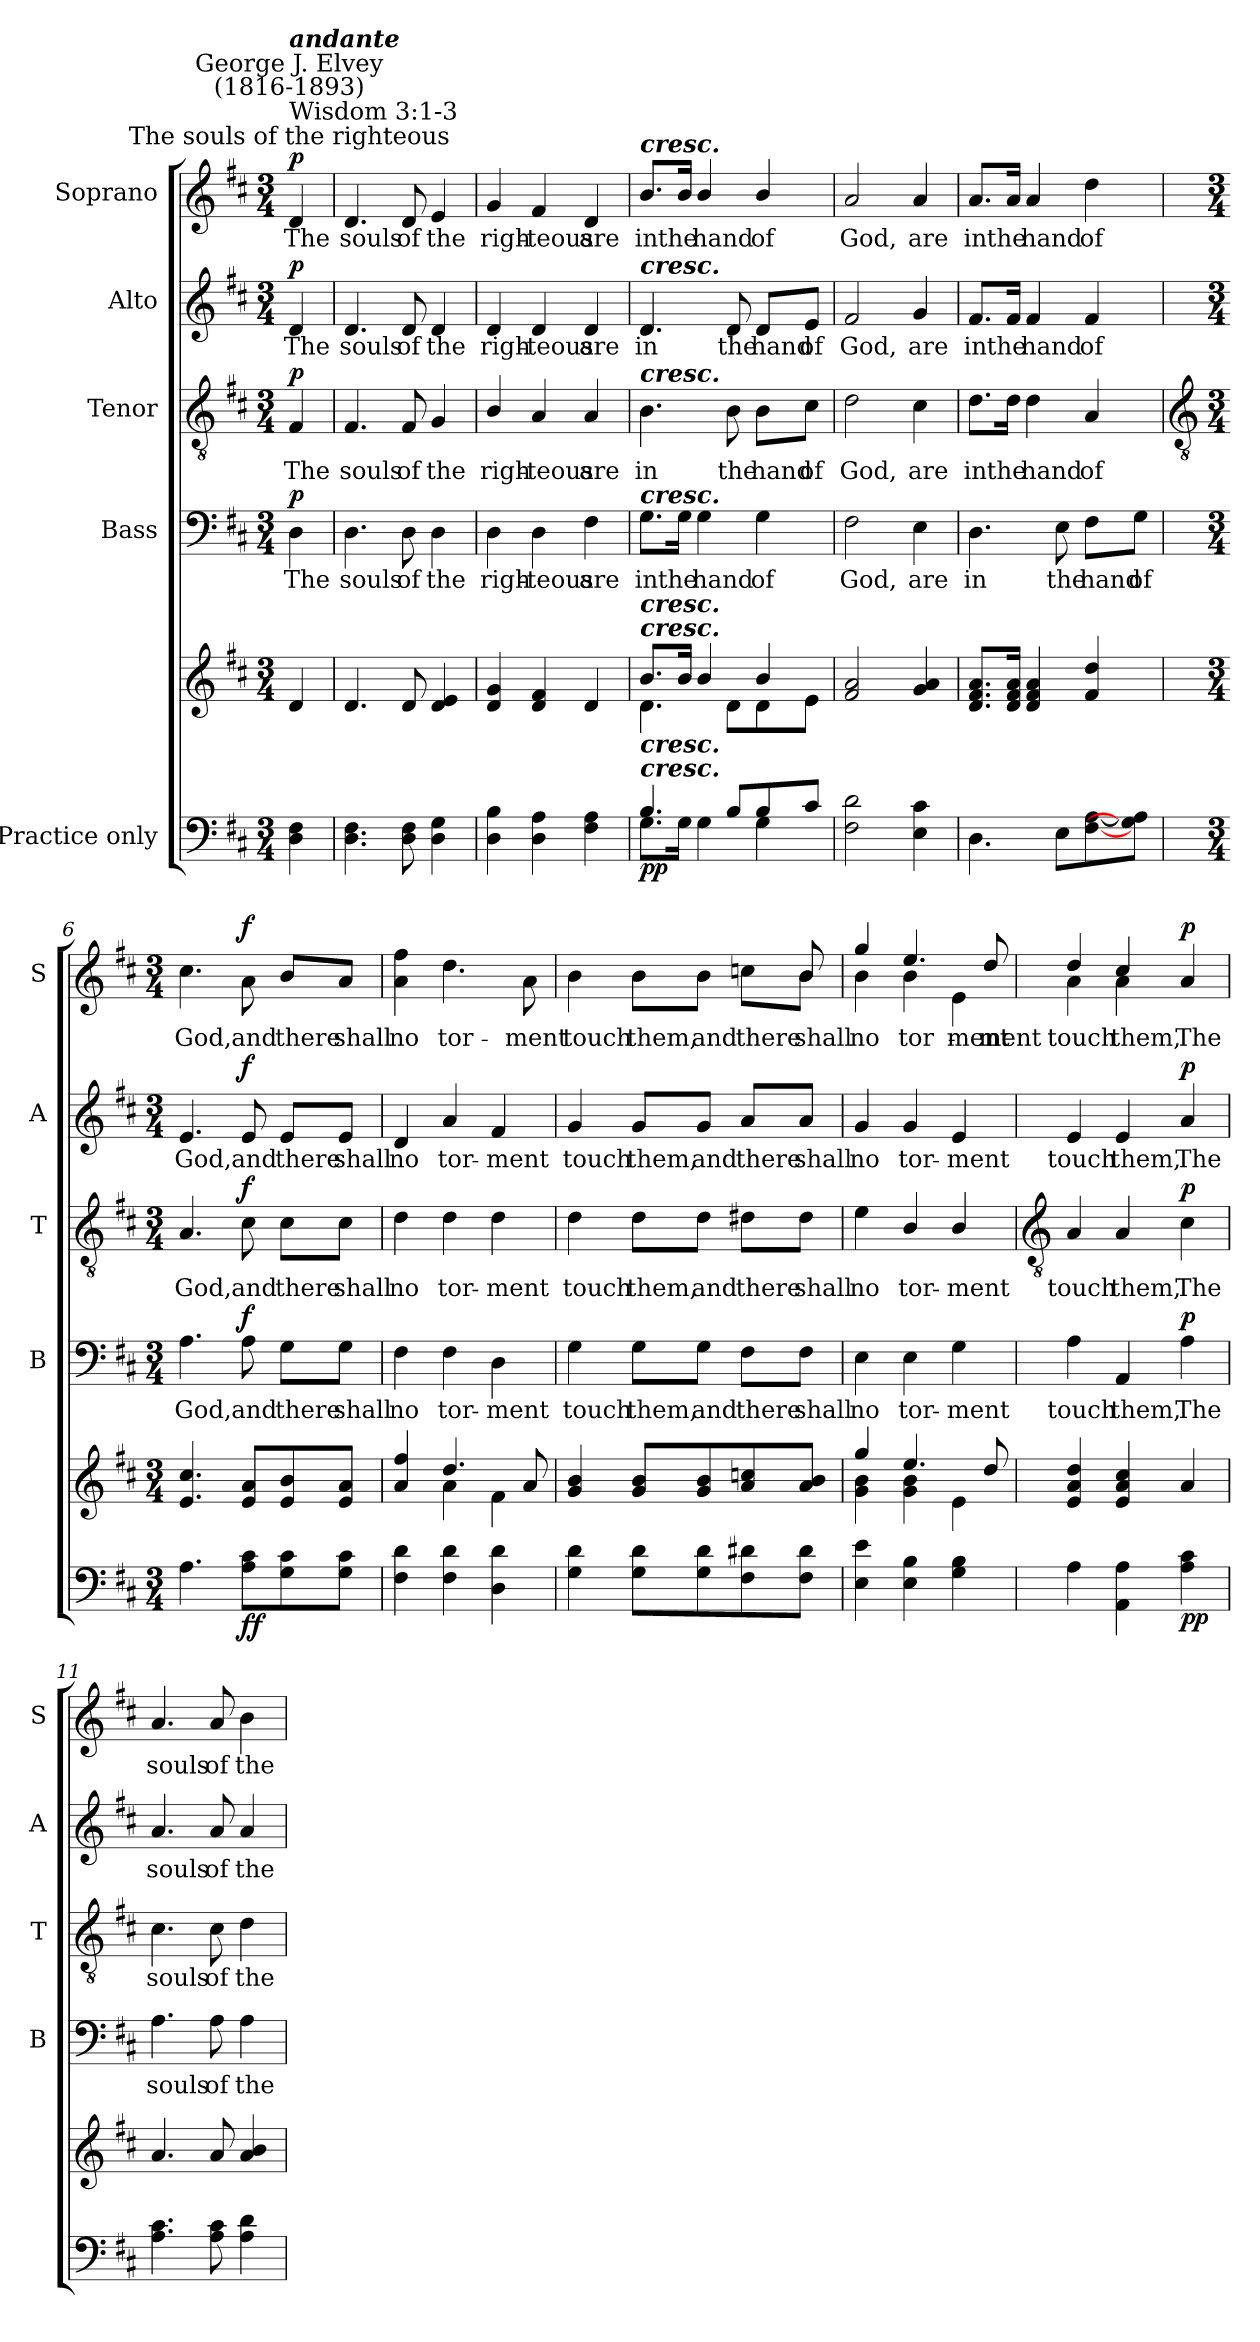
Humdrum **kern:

**kern	**kern	**dynam	**kern	**text	**dynam	**kern	**text	**dynam	**kern	**text	**dynam	**kern	**text	**dynam
*part5	*part5	*part5	*part4	*part4	*part4	*part3	*part3	*part3	*part2	*part2	*part2	*part1	*part1	*part1
*staff6	*staff5	*staff5/6	*staff4	*staff4	*staff4	*staff3	*staff3	*staff3	*staff2	*staff2	*staff2	*staff1	*staff1	*staff1
*I"Practice only	*	*	*I"Bass	*	*	*I"Tenor	*	*	*I"Alto	*	*	*I"Soprano	*	*
*	*	*	*I'B	*	*	*I'T	*	*	*I'A	*	*	*I'S	*	*
*clefF4	*clefG2	*	*clefF4	*	*	*clefGv2	*	*	*clefG2	*	*	*clefG2	*	*
*k[f#c#]	*k[f#c#]	*	*k[f#c#]	*	*	*k[f#c#]	*	*	*k[f#c#]	*	*	*k[f#c#]	*	*
*D:	*D:	*	*D:	*	*	*D:	*	*	*D:	*	*	*D:	*	*
*M3/4	*M3/4	*	*M3/4	*	*	*M3/4	*	*	*M3/4	*	*	*M3/4	*	*
*MM72	*MM72	*	*MM72	*	*	*MM72	*	*	*MM72	*	*	*MM72	*	*
=	=	=	=	=	=	=	=	=	=	=	=	=	=	=
*^	*^	*	*	*	*	*	*	*	*	*	*	*	*	*
!	!	!	!	!	!	!	!	!	!	!	!	!	!	!LO:TX:a:cj:t=The souls of the righteous	!	!
!	!	!	!	!	!	!	!	!	!	!	!	!	!	!LO:TX:a:t=Wisdom 3&colon;1-3	!	!
!	!	!	!	!	!	!	!	!	!	!	!	!	!	!LO:TX:a:cj:t=George J. Elvey\n(1816-1893)	!	!
!	!	!	!	!	!	!	!	!	!	!	!	!	!	!LO:TX:a:Bi:t=andante	!	!
!	!	!	!	!LO:DY:b=2	!	!LO:LY:b	!	!	!LO:LY:b	!	!	!LO:LY:b	!	!	!LO:LY:b	!
!	!	!	!	!LO:DY:n=1:b	!	!	!	!	!	!	!	!	!	!	!	!
!	!	!	!	!LO:DY:n=2:b	!	!	!LO:DY:b	!	!	!LO:DY:b	!	!	!LO:DY:b	!	!	!LO:DY:b
4ryy	4D\ 4F#\	4d/	4ryy	p f p	4D	The	p	4F#	The	p	4d	The	p	4d	The	p
=1	=1	=1	=1	=1	=1	=1	=1	=1	=1	=1	=1	=1	=1	=1	=1	=1
!	!	!	!	!	!	!LO:LY:b	!	!	!LO:LY:b	!	!	!LO:LY:b	!	!	!LO:LY:b	!
2.ryy	4.D\ 4.F#\	4.d/	2.ryy	.	4.D	souls	.	4.F#	souls	.	4.d	souls	.	4.d	souls	.
!	!	!	!	!	!	!LO:LY:b	!	!	!LO:LY:b	!	!	!LO:LY:b	!	!	!LO:LY:b	!
.	8D\ 8F#\	8d/	.	.	8D	of	.	8F#	of	.	8d	of	.	8d	of	.
!	!	!	!	!	!	!LO:LY:b	!	!	!LO:LY:b	!	!	!LO:LY:b	!	!	!LO:LY:b	!
.	4D\ 4G\	4d/ 4e/	.	.	4D	the	.	4G	the	.	4d	the	.	4e	the	.
=2	=2	=2	=2	=2	=2	=2	=2	=2	=2	=2	=2	=2	=2	=2	=2	=2
!	!	!	!	!	!	!LO:LY:b	!	!	!LO:LY:b	!	!	!LO:LY:b	!	!	!LO:LY:b	!
2.ryy	4D\ 4B\	4d/ 4g/	2.ryy	.	4D	righ-	.	4B/	righ-	.	4d	righ-	.	4g	righ-	.
!	!	!	!	!	!	!LO:LY:b	!	!	!LO:LY:b	!	!	!LO:LY:b	!	!	!LO:LY:b	!
.	4D\ 4A\	4d/ 4f#/	.	.	4D	-teous	.	4A	-teous	.	4d	-teous	.	4f#	-teous	.
!	!	!	!	!	!	!LO:LY:b	!	!	!LO:LY:b	!	!	!LO:LY:b	!	!	!LO:LY:b	!
.	4F#\ 4A\	4d/	.	.	4F#	are	.	4A	are	.	4d	are	.	4d	are	.
=3	=3	=3	=3	=3	=3	=3	=3	=3	=3	=3	=3	=3	=3	=3	=3	=3
!	!	!	!	!	!	!	!	!	!	!	!	!	!	!LO:TX:a:Bi:t=cresc.	!	!
!	!	!	!	!	!	!	!	!	!	!	!LO:TX:a:Bi:t=cresc.	!	!	!	!	!
!	!	!	!	!	!	!	!	!LO:TX:a:Bi:t=cresc.	!	!	!	!	!	!	!	!
!	!	!	!	!	!LO:TX:a:Bi:t=cresc.	!	!	!	!	!	!	!	!	!	!	!
!	!	!LO:TX:a:Bi:t=cresc.	!	!	!	!	!	!	!	!	!	!	!	!	!	!
!	!	!LO:TX:a:Bi:t=cresc.	!	!	!	!	!	!	!	!	!	!	!	!	!	!
!LO:TX:a:Bi:t=cresc.	!	!	!	!	!	!	!	!	!	!	!	!	!	!	!	!
!LO:TX:a:Bi:t=cresc.	!	!	!	!	!	!	!	!	!	!	!	!	!	!	!	!
!	!	!	!	!LO:DY:b=2	!	!LO:LY:b	!	!	!LO:LY:b	!	!	!LO:LY:b	!	!	!LO:LY:b	!
!	!	!	!	!LO:DY:n=1:b	!	!	!	!	!	!	!	!	!	!	!	!
4.B/	8.G\L	8.b/L	4.d\	p p	8.G\L	in	.	4.B	in	.	4.d	in	.	8.b/L	in	.
!	!	!	!	!	!	!LO:LY:b	!	!	!	!	!	!	!	!	!LO:LY:b	!
.	16G\J	16b/J	.	.	16G\Jk	the	.	.	.	.	.	.	.	16b/Jk	the	.
!	!	!	!	!	!	!LO:LY:b	!	!	!	!	!	!	!	!	!LO:LY:b	!
.	4G\	4b/	.	.	4G\	hand	.	.	.	.	.	.	.	4b/	hand	.
!	!	!	!	!	!	!	!	!	!LO:LY:b	!	!	!LO:LY:b	!	!	!	!
8B/L	.	.	8d\L	.	.	.	.	8B	the	.	8d	the	.	.	.	.
!	!	!	!	!	!	!LO:LY:b	!	!	!LO:LY:b	!	!	!LO:LY:b	!	!	!LO:LY:b	!
8B/	4G\	4b/	8d\	.	4G\	of	.	8B\L	hand	.	8d/L	hand	.	4b/	of	.
!	!	!	!	!	!	!	!	!	!LO:LY:b	!	!	!LO:LY:b	!	!	!	!
8c#/J	.	.	8e\J	.	.	.	.	8c#\J	of	.	8e/J	of	.	.	.	.
=4	=4	=4	=4	=4	=4	=4	=4	=4	=4	=4	=4	=4	=4	=4	=4	=4
!	!	!	!LO:N:vis=1	!	!	!LO:LY:b	!	!	!LO:LY:b	!	!	!LO:LY:b	!	!	!LO:LY:b	!
2.ryy	2F#\ 2d\	2f#/ 2a/	2.ryy	.	2F#	God,	.	2d	God,	.	2f#	God,	.	2a	God,	.
!	!	!	!	!	!	!LO:LY:b	!	!	!LO:LY:b	!	!	!LO:LY:b	!	!	!LO:LY:b	!
.	4E\ 4c#\	4g/ 4a/	.	.	4E	are	.	4c#	are	.	4g	are	.	4a	are	.
=5	=5	=5	=5	=5	=5	=5	=5	=5	=5	=5	=5	=5	=5	=5	=5	=5
!	!	!	!LO:N:vis=1	!	!	!LO:LY:b	!	!	!LO:LY:b	!	!	!LO:LY:b	!	!	!LO:LY:b	!
2.ryy	4.D\	8.d/ 8.f#/ 8.a/L	2.ryy	.	4.D	in	.	8.d\L	in	.	8.f#/L	in	.	8.a/L	in	.
!	!	!	!	!	!	!	!	!	!LO:LY:b	!	!	!LO:LY:b	!	!	!LO:LY:b	!
.	.	16d/ 16f#/ 16a/J	.	.	.	.	.	16d\Jk	the	.	16f#/Jk	the	.	16a/Jk	the	.
!	!	!	!	!	!	!	!	!	!LO:LY:b	!	!	!LO:LY:b	!	!	!LO:LY:b	!
.	.	4d/ 4f#/ 4a/	.	.	.	.	.	4d	hand	.	4f#	hand	.	4a	hand	.
!	!	!	!	!	!	!LO:LY:b	!	!	!	!	!	!	!	!	!	!
.	8E\L	.	.	.	8E	the	.	.	.	.	.	.	.	.	.	.
!	!	!	!	!	!	!LO:LY:b	!	!	!LO:LY:b	!	!	!LO:LY:b	!	!	!LO:LY:b	!
.	[8F#\ [8A\	4f#/ 4dd/	.	.	8F#\L	hand	.	4A	of	.	4f#	of	.	4dd	of	.
!	!	!	!	!	!	!LO:LY:b	!	!	!	!	!	!	!	!	!	!
.	8G\] 8A\]J	.	.	.	8G\J	of	.	.	.	.	.	.	.	.	.	.
*v	*v	*	*	*	*	*	*	*	*	*	*	*	*	*	*	*
!!LO:LB:g=z
=6	=6	=6	=6	=6	=6	=6	=6	=6	=6	=6	=6	=6	=6	=6	=6
*	*	*	*	*	*	*	*clefGv2	*	*	*	*	*	*	*	*
*M3/4	*M3/4	*	*	*M3/4	*	*	*M3/4	*	*	*M3/4	*	*	*M3/4	*	*
*^	*	*	*	*	*	*	*	*	*	*	*	*	*	*	*
!	!	!	!LO:N:vis=1	!	!	!LO:LY:b	!	!	!LO:LY:b	!	!	!LO:LY:b	!	!LO:N:vis=1	!LO:LY:b	!
*v	*v	*	*	*	*	*	*	*	*	*	*	*	*	*^	*	*
4.A	4.e/ 4.cc#/	2.ryy	.	4.A	God,	.	4.A	God,	.	4.e	God,	.	2.ryy	4.cc#	God,	.
!	!	!	!LO:DY:b=2	!	!LO:LY:b	!	!	!LO:LY:b	!	!	!LO:LY:b	!	!	!	!LO:LY:b	!
!	!	!	!LO:DY:n=1:b	!	!	!LO:DY:b	!	!	!LO:DY:b	!	!	!LO:DY:b	!	!	!	!LO:DY:b
8A 8c#L	8e/ 8a/L	.	f f	8A	and	f	8c#	and	f	8e	and	f	.	8a	and	f
!	!	!	!	!	!LO:LY:b	!	!	!LO:LY:b	!	!	!LO:LY:b	!	!	!	!LO:LY:b	!
8G 8c#	8e/ 8b/	.	.	8G\L	there	.	8c#\L	there	.	8e/L	there	.	.	8b/L	there	.
!	!	!	!	!	!LO:LY:b	!	!	!LO:LY:b	!	!	!LO:LY:b	!	!	!	!LO:LY:b	!
8G 8c#J	8e/ 8a/J	.	.	8G\J	shall	.	8c#\J	shall	.	8e/J	shall	.	.	8a/J	shall	.
=7	=7	=7	=7	=7	=7	=7	=7	=7	=7	=7	=7	=7	=7	=7	=7	=7
!	!	!	!	!	!LO:LY:b	!	!	!LO:LY:b	!	!	!LO:LY:b	!	!LO:N:vis=1	!	!LO:LY:b	!
4F# 4d	4a/ 4ff#/	4ryy	.	4F#	no	.	4d	no	.	4d	no	.	2.ryy	4a 4ff#	no	.
!	!	!	!	!	!LO:LY:b	!	!	!LO:LY:b	!	!	!LO:LY:b	!	!	!	!LO:LY:b	!
4F# 4d	4.dd/	4a\	.	4F#	tor-	.	4d	tor-	.	4a	tor-	.	.	4.dd	tor-	.
!	!	!	!	!	!LO:LY:b	!	!	!LO:LY:b	!	!	!LO:LY:b	!	!	!	!	!
4D 4d	.	4f#\	.	4D	-ment	.	4d	-ment	.	4f#	-ment	.	.	.	.	.
!	!	!	!	!	!	!	!	!	!	!	!	!	!	!	!LO:LY:b	!
.	8a/	.	.	.	.	.	.	.	.	.	.	.	.	8a	-ment	.
=8	=8	=8	=8	=8	=8	=8	=8	=8	=8	=8	=8	=8	=8	=8	=8	=8
!	!	!	!	!	!LO:LY:b	!	!	!LO:LY:b	!	!	!LO:LY:b	!	!	!	!LO:LY:b	!
4G 4d	4g/ 4b/	2ryy	.	4G	touch	.	4d	touch	.	4g	touch	.	2ryy	4b	touch	.
!	!	!	!	!	!LO:LY:b	!	!	!LO:LY:b	!	!	!LO:LY:b	!	!	!	!LO:LY:b	!
8G 8dL	8g/ 8b/L	.	.	8G\L	them,	.	8d\L	them,	.	8g/L	them,	.	.	8b\L	them,	.
!	!	!	!	!	!LO:LY:b	!	!	!LO:LY:b	!	!	!LO:LY:b	!	!	!	!LO:LY:b	!
8G 8d	8g/ 8b/	.	.	8G\J	and	.	8d\J	and	.	8g/J	and	.	.	8b\J	and	.
!	!	!	!	!	!LO:LY:b	!	!	!LO:LY:b	!	!	!LO:LY:b	!	!	!	!LO:LY:b	!
8F# 8d#X	8a/ 8ccn/	8ryy	.	8F#\L	there	.	8d#X\L	there	.	8a/L	there	.	8ryy	8ccn\L	there	.
!	!	!	!	!	!LO:LY:b	!	!	!LO:LY:b	!	!	!LO:LY:b	!	!	!	!LO:LY:a	!
!	!	!	!	!	!	!	!	!	!	!	!	!	!	!	!LO:LY:b	!
8F# 8d#J	8a/ 8b/J	8ryy	.	8F#\J	shall	.	8d#\J	shall	.	8a/J	shall	.	8b/	8b\J	shall	.
=9	=9	=9	=9	=9	=9	=9	=9	=9	=9	=9	=9	=9	=9	=9	=9	=9
!	!	!	!	!	!LO:LY:b	!	!	!LO:LY:b	!	!	!LO:LY:b	!	!	!	!LO:LY:a	!
!	!	!	!	!	!	!	!	!	!	!	!	!	!	!	!LO:LY:b	!
4E 4e	4gg/	4g\ 4b\	.	4E	no	.	4e	no	.	4g	no	.	4gg/	4b	no	.
!	!	!	!	!	!LO:LY:b	!	!	!LO:LY:b	!	!	!LO:LY:b	!	!	!	!LO:LY:a	!
!	!	!	!	!	!	!	!	!	!	!	!	!	!	!	!LO:LY:b	!
4E 4B	4.ee/	4g\ 4b\	.	4E	tor-	.	4B/	tor-	.	4g	tor-	.	4.ee/	4b	tor-	.
!	!	!	!	!	!LO:LY:b	!	!	!LO:LY:b	!	!	!LO:LY:b	!	!	!	!LO:LY:b	!
4G 4B	.	4e\	.	4G	-ment	.	4B/	-ment	.	4e	-ment	.	.	4e\	-ment	.
!	!	!	!	!	!	!	!	!	!	!	!	!	!	!	!LO:LY:a	!
.	8dd/	.	.	.	.	.	.	.	.	.	.	.	8dd/	.	-ment	.
*	*v	*v	*	*	*	*	*	*	*	*	*	*	*	*	*	*
!!LO:LB:g=z	!!
=10	=10	=10	=10	=10	=10	=10	=10	=10	=10	=10	=10	=10	=10	=10	=10
*	*	*	*	*	*	*clefGv2	*	*	*	*	*	*	*	*	*
!	!	!	!	!LO:LY:b	!	!	!LO:LY:b	!	!	!LO:LY:b	!	!	!	!LO:LY:a	!
!	!	!	!	!	!	!	!	!	!	!	!	!	!	!LO:LY:b	!
4A	4e 4a 4dd	.	4A	touch	.	4A	touch	.	4e	touch	.	4dd/	4a\	touch	.
!	!	!	!	!LO:LY:b	!	!	!LO:LY:b	!	!	!LO:LY:b	!	!	!	!LO:LY:a	!
!	!	!	!	!	!	!	!	!	!	!	!	!	!	!LO:LY:b	!
4AA 4A	4e 4a 4cc#	.	4AA	them,	.	4A	them,	.	4e	them,	.	4cc#/	4a\	them,	.
!	!	!LO:DY:b=2	!	!LO:LY:b	!	!	!LO:LY:b	!	!	!LO:LY:b	!	!	!	!LO:LY:b	!
!	!	!LO:DY:n=1:b	!	!	!LO:DY:b	!	!	!LO:DY:b	!	!	!LO:DY:b	!	!	!	!LO:DY:b
4A 4c#	4a/	p p	4A	The	p	4c#	The	p	4a	The	p	4ryy	4a/	The	p
=11	=11	=11	=11	=11	=11	=11	=11	=11	=11	=11	=11	=11	=11	=11	=11
!	!	!	!	!LO:LY:b	!	!	!LO:LY:b	!	!	!LO:LY:b	!	!LO:N:vis=1	!	!LO:LY:b	!
4.A 4.c#	4.a/	.	4.A	souls	.	4.c#	souls	.	4.a	souls	.	2.ryy	4.a/	souls	.
!	!	!	!	!LO:LY:b	!	!	!LO:LY:b	!	!	!LO:LY:b	!	!	!	!LO:LY:b	!
8A 8c#	8a/	.	8A	of	.	8c#	of	.	8a	of	.	.	8a/	of	.
!	!	!	!	!LO:LY:b	!	!	!LO:LY:b	!	!	!LO:LY:b	!	!	!	!LO:LY:b	!
4A 4d	4a 4b	.	4A	the	.	4d	the	.	4a	the	.	.	4b	the	.
*	*	*	*	*	*	*	*	*	*	*	*	*v	*v	*	*
=	=	=	=	=	=	=	=	=	=	=	=	=	=	=
*-	*-	*-	*-	*-	*-	*-	*-	*-	*-	*-	*-	*-	*-	*-
